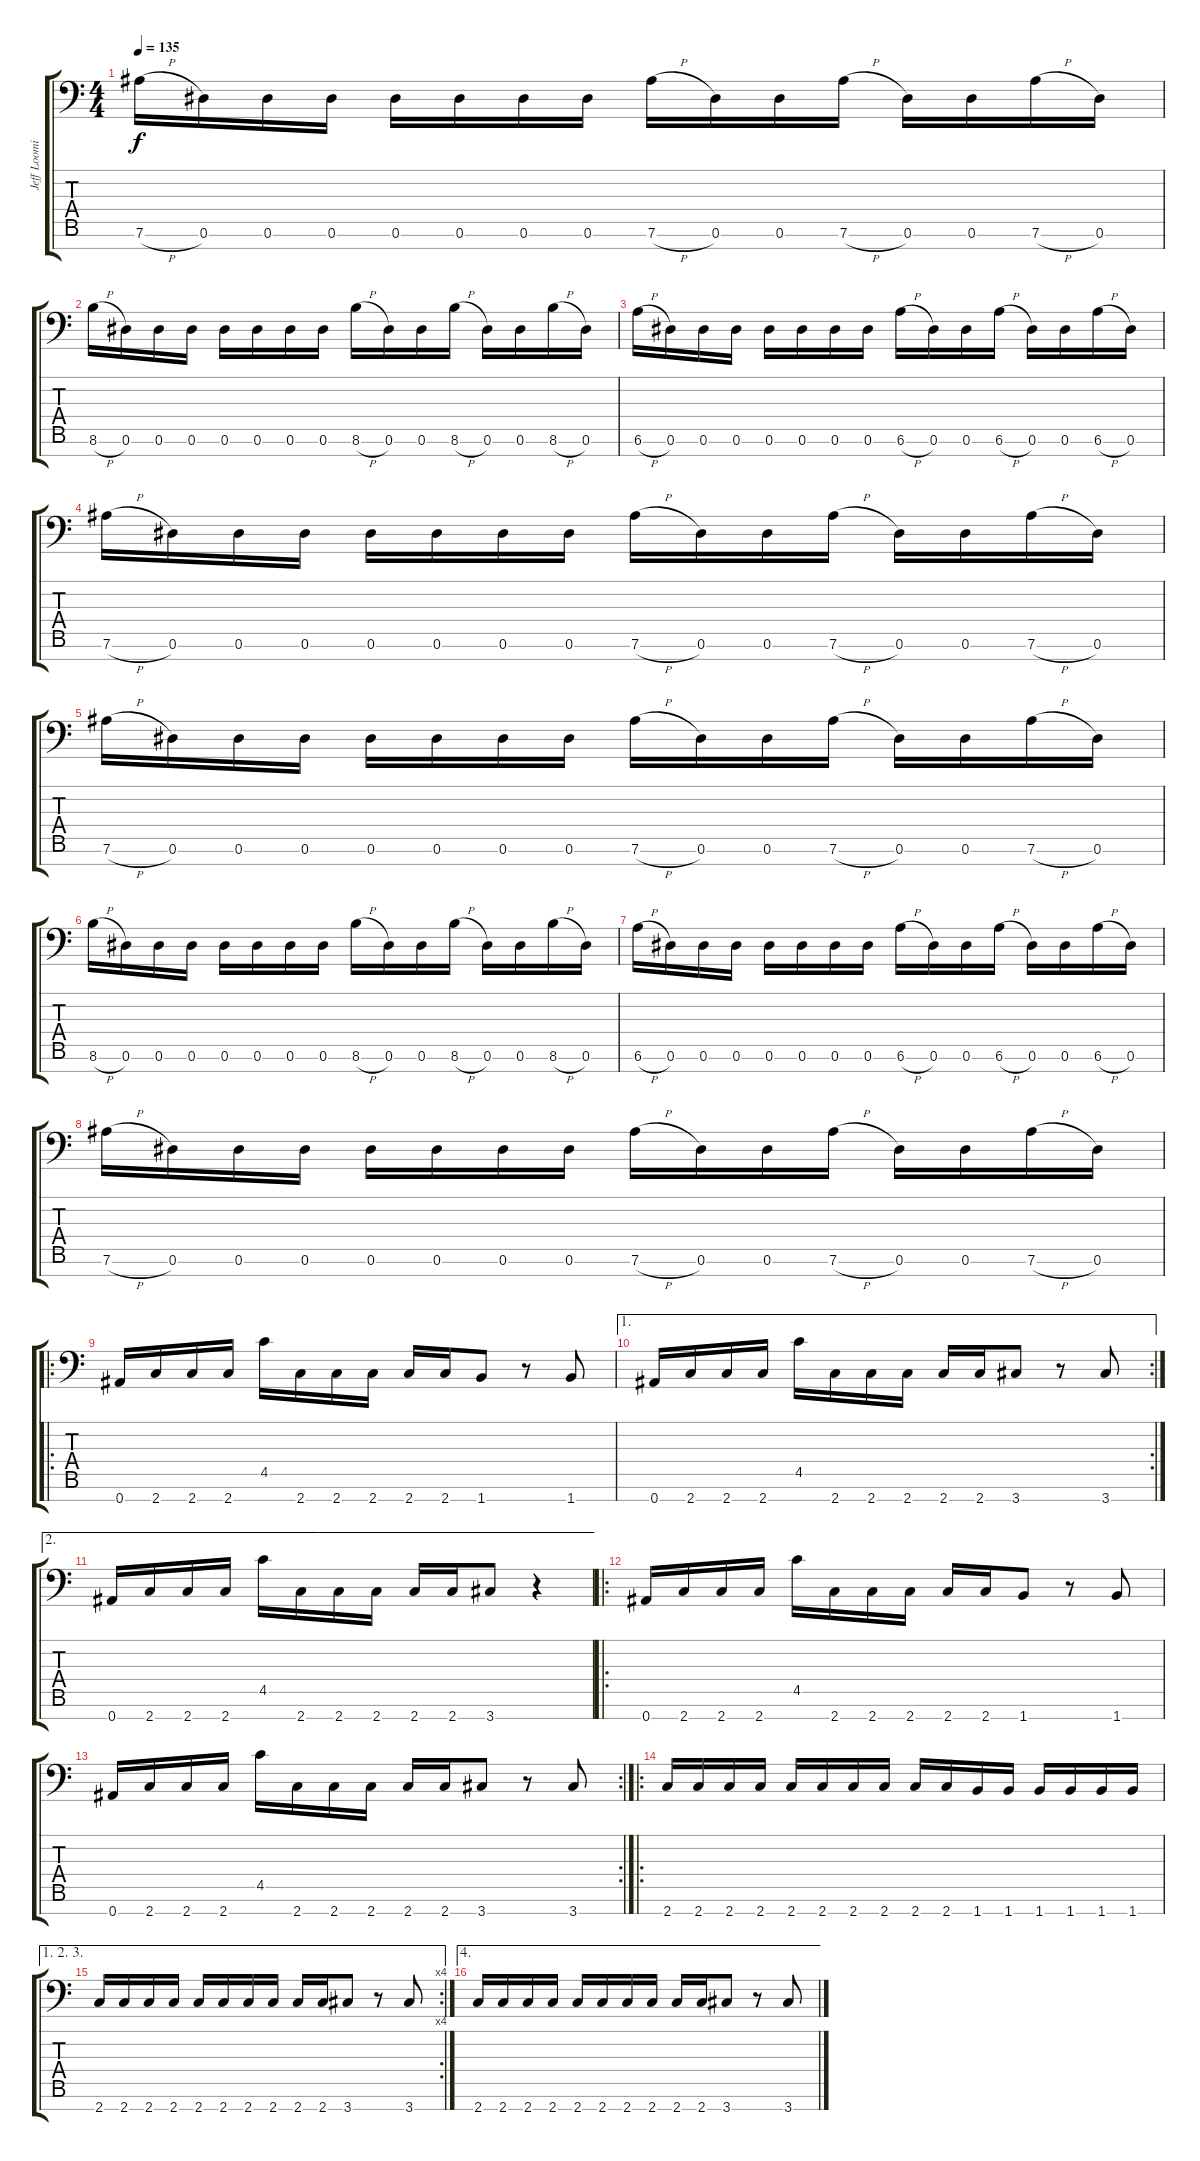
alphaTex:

\track ("Jeff Loomis Lead" "Jeff Loomi") {instrument distortionguitar}
\staff {score tabs}
\tuning (Eb4 Bb3 Gb3 Db3 Ab2 Eb2 Bb1) {hide}
\ts (4 4)
\tempo 135
\clef f4
\ks c
7.6{h}.16{dy f} 0.6.16 0.6.16 0.6.16 0.6.16 0.6.16 0.6.16 0.6.16 7.6{h}.16 0.6.16 0.6.16 7.6{h}.16 0.6.16 0.6.16 7.6{h}.16 0.6.16 |
8.6{h}.16 0.6.16 0.6.16 0.6.16 0.6.16 0.6.16 0.6.16 0.6.16 8.6{h}.16 0.6.16 0.6.16 8.6{h}.16 0.6.16 0.6.16 8.6{h}.16 0.6.16 |
6.6{h}.16 0.6.16 0.6.16 0.6.16 0.6.16 0.6.16 0.6.16 0.6.16 6.6{h}.16 0.6.16 0.6.16 6.6{h}.16 0.6.16 0.6.16 6.6{h}.16 0.6.16 |
7.6{h}.16 0.6.16 0.6.16 0.6.16 0.6.16 0.6.16 0.6.16 0.6.16 7.6{h}.16 0.6.16 0.6.16 7.6{h}.16 0.6.16 0.6.16 7.6{h}.16 0.6.16 |
7.6{h}.16 0.6.16 0.6.16 0.6.16 0.6.16 0.6.16 0.6.16 0.6.16 7.6{h}.16 0.6.16 0.6.16 7.6{h}.16 0.6.16 0.6.16 7.6{h}.16 0.6.16 |
8.6{h}.16 0.6.16 0.6.16 0.6.16 0.6.16 0.6.16 0.6.16 0.6.16 8.6{h}.16 0.6.16 0.6.16 8.6{h}.16 0.6.16 0.6.16 8.6{h}.16 0.6.16 |
6.6{h}.16 0.6.16 0.6.16 0.6.16 0.6.16 0.6.16 0.6.16 0.6.16 6.6{h}.16 0.6.16 0.6.16 6.6{h}.16 0.6.16 0.6.16 6.6{h}.16 0.6.16 |
7.6{h}.16 0.6.16 0.6.16 0.6.16 0.6.16 0.6.16 0.6.16 0.6.16 7.6{h}.16 0.6.16 0.6.16 7.6{h}.16 0.6.16 0.6.16 7.6{h}.16 0.6.16 |
\ro
0.7.16 2.7.16 2.7.16 2.7.16 4.5.16 2.7.16 2.7.16 2.7.16 2.7.16 2.7.16 1.7.8 r.8 1.7.8 |
\ae 1
\rc 2
0.7.16 2.7.16 2.7.16 2.7.16 4.5.16 2.7.16 2.7.16 2.7.16 2.7.16 2.7.16 3.7.8 r.8 3.7.8 |
\ae 2
0.7.16 2.7.16 2.7.16 2.7.16 4.5.16 2.7.16 2.7.16 2.7.16 2.7.16 2.7.16 3.7.8 r.4 |
\ro
0.7.16 2.7.16 2.7.16 2.7.16 4.5.16 2.7.16 2.7.16 2.7.16 2.7.16 2.7.16 1.7.8 r.8 1.7.8 |
\rc 2
0.7.16 2.7.16 2.7.16 2.7.16 4.5.16 2.7.16 2.7.16 2.7.16 2.7.16 2.7.16 3.7.8 r.8 3.7.8 |
\ro
2.7.16 2.7.16 2.7.16 2.7.16 2.7.16 2.7.16 2.7.16 2.7.16 2.7.16 2.7.16 1.7.16 1.7.16 1.7.16 1.7.16 1.7.16 1.7.16 |
\ae (1 2 3)
\rc 4
2.7.16 2.7.16 2.7.16 2.7.16 2.7.16 2.7.16 2.7.16 2.7.16 2.7.16 2.7.16 3.7.8 r.8 3.7.8 |
\ae 4
2.7.16 2.7.16 2.7.16 2.7.16 2.7.16 2.7.16 2.7.16 2.7.16 2.7.16 2.7.16 3.7.8 r.8 3.7.8
